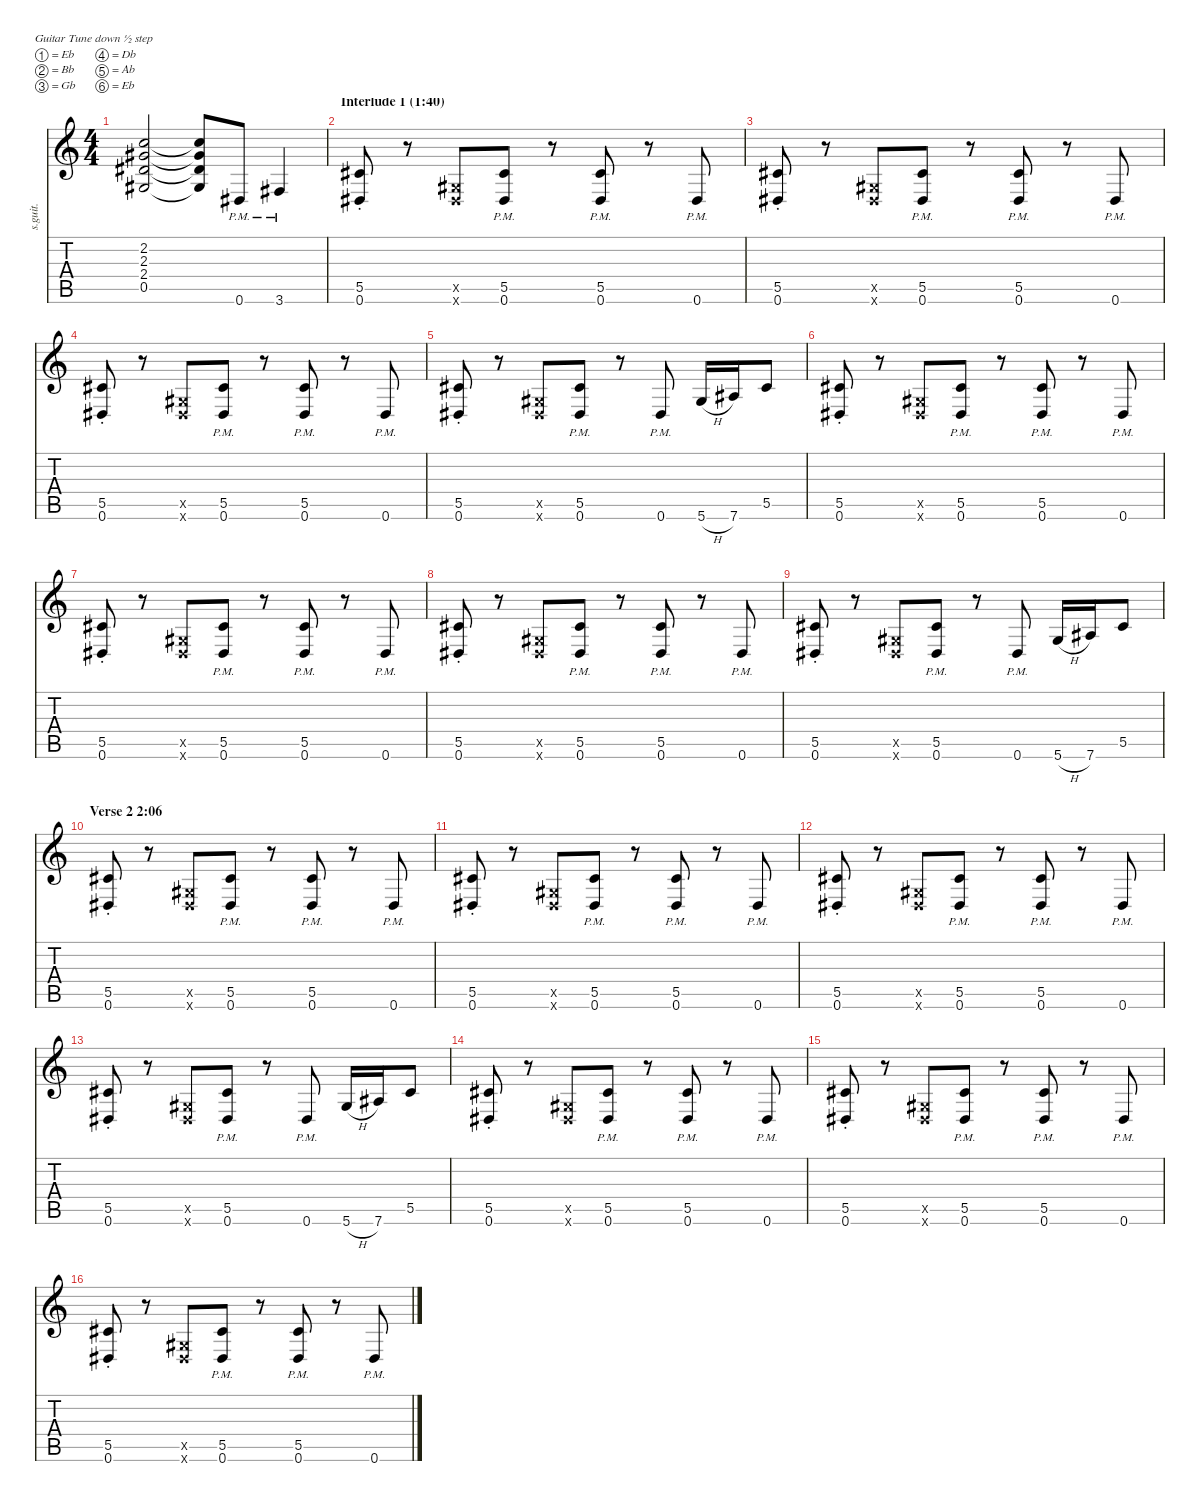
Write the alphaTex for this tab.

\defaultSystemsLayout 4
\hideDynamics
\bracketExtendMode nobrackets
\track ("Jerry Cantrell - Rhythm Guitar" "s.guit.") {instrument distortionguitar}
\staff {score tabs}
\tuning (Eb4 Bb3 Gb3 Db3 Ab2 Eb2)
\ts (4 4)
\tempo (109 hide)
\clef g2
\ks c
(2.2{t} 2.3{t acc #} 2.4{t acc #} 0.5{t acc #}).2{dy f} (2.2{t} 2.3{t acc #} 2.4{t acc #} 0.5{t acc #}).8 0.6{pm acc #}.8 3.6{pm acc #}.4 |
\section ("" "Interlude 1 (1:40)")
\tempo (106 hide)
(5.5{st acc #} 0.6{st acc #}).8 r.8 (0.5{x acc #} 0.6{x acc #}).8 (5.5{pm acc #} 0.6{pm acc #}).8 r.8 (5.5{pm acc #} 0.6{pm acc #}).8 r.8 0.6{pm acc #}.8 |
(5.5{st acc #} 0.6{st acc #}).8 r.8 (0.5{x acc #} 0.6{x acc #}).8 (5.5{pm acc #} 0.6{pm acc #}).8 r.8 (5.5{pm acc #} 0.6{pm acc #}).8 r.8 0.6{pm acc #}.8 |
(5.5{st acc #} 0.6{st acc #}).8 r.8 (0.5{x acc #} 0.6{x acc #}).8 (5.5{pm acc #} 0.6{pm acc #}).8 r.8 (5.5{pm acc #} 0.6{pm acc #}).8 r.8 0.6{pm acc #}.8 |
(5.5{st acc #} 0.6{st acc #}).8 r.8 (0.5{x acc #} 0.6{x acc #}).8 (5.5{pm acc #} 0.6{pm acc #}).8 r.8 0.6{pm acc #}.8 5.6{h acc #}.16 7.6{acc #}.16 5.5{acc #}.8 |
(5.5{st acc #} 0.6{st acc #}).8 r.8 (0.5{x acc #} 0.6{x acc #}).8 (5.5{pm acc #} 0.6{pm acc #}).8 r.8 (5.5{pm acc #} 0.6{pm acc #}).8 r.8 0.6{pm acc #}.8 |
(5.5{st acc #} 0.6{st acc #}).8 r.8 (0.5{x acc #} 0.6{x acc #}).8 (5.5{pm acc #} 0.6{pm acc #}).8 r.8 (5.5{pm acc #} 0.6{pm acc #}).8 r.8 0.6{pm acc #}.8 |
(5.5{st acc #} 0.6{st acc #}).8 r.8 (0.5{x acc #} 0.6{x acc #}).8 (5.5{pm acc #} 0.6{pm acc #}).8 r.8 (5.5{pm acc #} 0.6{pm acc #}).8 r.8 0.6{pm acc #}.8 |
(5.5{st acc #} 0.6{st acc #}).8 r.8 (0.5{x acc #} 0.6{x acc #}).8 (5.5{pm acc #} 0.6{pm acc #}).8 r.8 0.6{pm acc #}.8 5.6{h acc #}.16 7.6{acc #}.16 5.5{acc #}.8 |
\section ("" "Verse 2 2:06")
(5.5{st acc #} 0.6{st acc #}).8 r.8 (0.5{x acc #} 0.6{x acc #}).8 (5.5{pm acc #} 0.6{pm acc #}).8 r.8 (5.5{pm acc #} 0.6{pm acc #}).8 r.8 0.6{pm acc #}.8 |
(5.5{st acc #} 0.6{st acc #}).8 r.8 (0.5{x acc #} 0.6{x acc #}).8 (5.5{pm acc #} 0.6{pm acc #}).8 r.8 (5.5{pm acc #} 0.6{pm acc #}).8 r.8 0.6{pm acc #}.8 |
(5.5{st acc #} 0.6{st acc #}).8 r.8 (0.5{x acc #} 0.6{x acc #}).8 (5.5{pm acc #} 0.6{pm acc #}).8 r.8 (5.5{pm acc #} 0.6{pm acc #}).8 r.8 0.6{pm acc #}.8 |
(5.5{st acc #} 0.6{st acc #}).8 r.8 (0.5{x acc #} 0.6{x acc #}).8 (5.5{pm acc #} 0.6{pm acc #}).8 r.8 0.6{pm acc #}.8 5.6{h acc #}.16 7.6{acc #}.16 5.5{acc #}.8 |
(5.5{st acc #} 0.6{st acc #}).8 r.8 (0.5{x acc #} 0.6{x acc #}).8 (5.5{pm acc #} 0.6{pm acc #}).8 r.8 (5.5{pm acc #} 0.6{pm acc #}).8 r.8 0.6{pm acc #}.8 |
(5.5{st acc #} 0.6{st acc #}).8 r.8 (0.5{x acc #} 0.6{x acc #}).8 (5.5{pm acc #} 0.6{pm acc #}).8 r.8 (5.5{pm acc #} 0.6{pm acc #}).8 r.8 0.6{pm acc #}.8 |
(5.5{st acc #} 0.6{st acc #}).8 r.8 (0.5{x acc #} 0.6{x acc #}).8 (5.5{pm acc #} 0.6{pm acc #}).8 r.8 (5.5{pm acc #} 0.6{pm acc #}).8 r.8 0.6{pm acc #}.8
